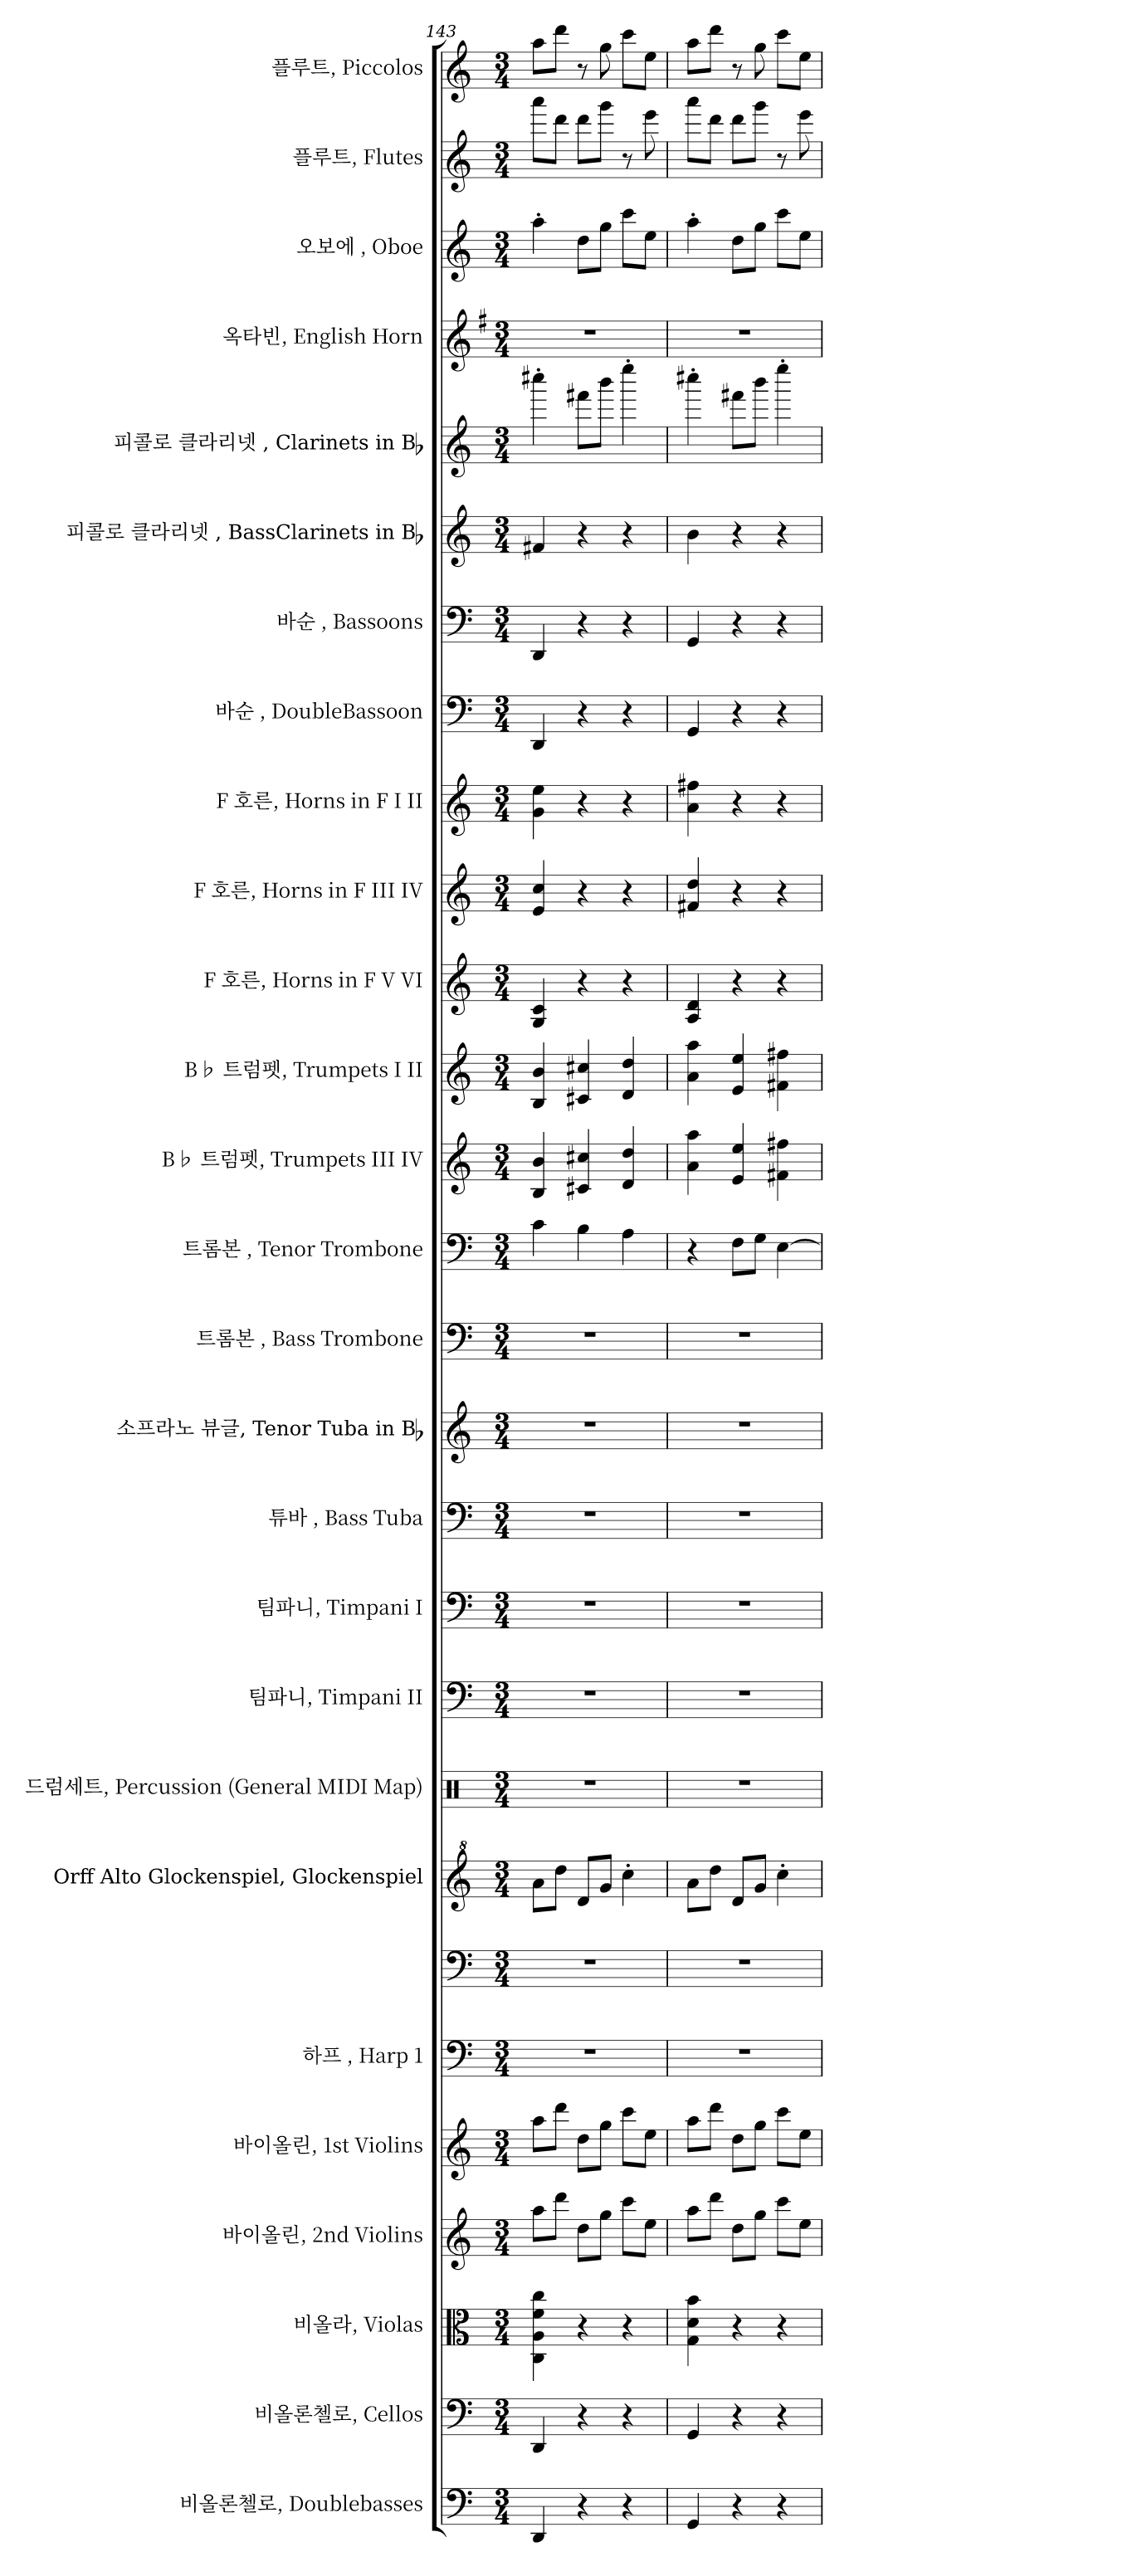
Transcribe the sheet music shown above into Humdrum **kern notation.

**kern	**kern	**kern	**kern	**kern	**kern	**kern	**kern	**kern	**kern	**kern	**kern	**kern	**kern	**kern	**kern	**kern	**kern	**kern	**kern	**kern	**kern	**kern	**kern	**kern	**kern	**kern	**kern
*part27	*part26	*part25	*part24	*part23	*part22	*part22	*part21	*part20	*part19	*part18	*part17	*part16	*part15	*part14	*part13	*part12	*part11	*part10	*part9	*part8	*part7	*part6	*part5	*part4	*part3	*part2	*part1
*staff28	*staff27	*staff26	*staff25	*staff24	*staff23	*staff22	*staff21	*staff20	*staff19	*staff18	*staff17	*staff16	*staff15	*staff14	*staff13	*staff12	*staff11	*staff10	*staff9	*staff8	*staff7	*staff6	*staff5	*staff4	*staff3	*staff2	*staff1
*I"비올론첼로, Doublebasses	*I"비올론첼로, Cellos	*I"비올라, Violas	*I"바이올린, 2nd Violins	*I"바이올린, 1st Violins	*I"하프 , Harp 1	*	*I"Orff Alto Glockenspiel, Glockenspiel	*I"드럼세트, Percussion (General MIDI Map)	*I"팀파니, Timpani II	*I"팀파니, Timpani I	*I"튜바 , Bass Tuba	*I"소프라노 뷰글, Tenor Tuba in Bb	*I"트롬본 , Bass Trombone	*I"트롬본 , Tenor Trombone	*I"B♭ 트럼펫, Trumpets III IV	*I"B♭ 트럼펫, Trumpets I II	*I"F 호른, Horns in F  V  VI	*I"F 호른, Horns in F III IV	*I"F 호른, Horns in F  I  II	*I"바순 , DoubleBassoon	*I"바순 , Bassoons	*I"피콜로 클라리넷 , BassClarinets in Bb	*I"피콜로 클라리넷 , Clarinets in Bb	*I"옥타빈, English Horn	*I"오보에 , Oboe	*I"플루트, Flutes	*I"플루트, Piccolos
*	*	*I'Vlas.	*I'Vlns.	*I'Vlns.	*I'Hrp.	*	*I'O. A. Glk.	*	*I'Timp.	*I'Timp.	*I'Tba.	*	*I'Tbn.	*I'Tbn.	*I'B♭ Tpt.	*I'B♭ Tpt.	*I'F Hn.	*I'F Hn.	*I'F Hn.	*	*I'Bsn.	*	*	*	*I'Ob.	*I'Fl.	*
*clefF4	*clefF4	*clefC3	*clefG2	*clefG2	*clefF4	*clefF4	*clefG^2	*clefX	*clefF4	*clefF4	*clefF4	*clefG2	*clefF4	*clefF4	*clefG2	*clefG2	*clefG2	*clefG2	*clefG2	*clefF4	*clefF4	*clefG2	*clefG2	*clefG2	*clefG2	*clefG2	*clefG2
*	*	*	*	*	*	*	*	*	*	*	*	*	*	*	*ITrd1c2	*ITrd1c2	*ITrd4c7	*ITrd4c7	*ITrd4c7	*	*	*ITrd-5c-8	*ITrd-5c-8	*ITrd4c7	*	*	*
*k[]	*k[]	*k[]	*k[]	*k[]	*k[]	*k[]	*k[]	*k[]	*k[]	*k[]	*k[]	*k[]	*k[]	*k[]	*k[b-e-]	*k[b-e-]	*k[b-]	*k[b-]	*k[b-]	*k[]	*k[]	*k[b-e-a-d-]	*k[b-e-a-d-]	*k[]	*k[]	*k[]	*k[]
*M3/4	*M3/4	*M3/4	*M3/4	*M3/4	*M3/4	*M3/4	*M3/4	*M3/4	*M3/4	*M3/4	*M3/4	*M3/4	*M3/4	*M3/4	*M3/4	*M3/4	*M3/4	*M3/4	*M3/4	*M3/4	*M3/4	*M3/4	*M3/4	*M3/4	*M3/4	*M3/4	*M3/4
=143	=143	=143	=143	=143	=143	=143	=143	=143	=143	=143	=143	=143	=143	=143	=143	=143	=143	=143	=143	=143	=143	=143	=143	=143	=143	=143	=143
4DD/	4DD/	4C\ 4A\ 4f\ 4cc\	8aa\L	8aa\L	2.r	2.r	8aa\L	2.r	2.r	2.r	2.r	2.r	2.r	4c\	4A/ 4a/	4A/ 4a/	4C/ 4F/	4A/ 4f/	4c\ 4a\	4DD/	4DD/	4ddn/	4aaaan'\	2.r	4aa'\	8aaa\L	8aa\L
.	.	.	8ddd\J	8ddd\J	.	.	8ddd\J	.	.	.	.	.	.	.	.	.	.	.	.	.	.	.	.	.	.	8ddd\J	8ddd\J
4r	4r	4r	8dd\L	8dd\L	.	.	8dd/L	.	.	.	.	.	.	4B\	4Bn/ 4bn/	4Bn/ 4bn/	4r	4r	4r	4r	4r	4r	8ddddn\L	.	8dd\L	8ddd\L	8r
.	.	.	8gg\J	8gg\J	.	.	8gg/J	.	.	.	.	.	.	.	.	.	.	.	.	.	.	.	8gggg\J	.	8gg\J	8ggg\J	8gg\
4r	4r	4r	8ccc\L	8ccc\L	.	.	4ccc'\	.	.	.	.	.	.	4A\	4c/ 4cc/	4c/ 4cc/	4r	4r	4r	4r	4r	4r	4ccccc'\	.	8ccc\L	8r	8ccc\L
.	.	.	8ee\J	8ee\J	.	.	.	.	.	.	.	.	.	.	.	.	.	.	.	.	.	.	.	.	8ee\J	8eee\	8ee\J
=144	=144	=144	=144	=144	=144	=144	=144	=144	=144	=144	=144	=144	=144	=144	=144	=144	=144	=144	=144	=144	=144	=144	=144	=144	=144	=144	=144
4GG/	4GG/	4G\ 4d\ 4b\	8aa\L	8aa\L	2.r	2.r	8aa\L	2.r	2.r	2.r	2.r	2.r	2.r	4r	4g\ 4gg\	4g\ 4gg\	4D/ 4G/	4Bn/ 4g/	4d\ 4bn\	4GG/	4GG/	4gg\	4aaaan'\	2.r	4aa'\	8aaa\L	8aa\L
.	.	.	8ddd\J	8ddd\J	.	.	8ddd\J	.	.	.	.	.	.	.	.	.	.	.	.	.	.	.	.	.	.	8ddd\J	8ddd\J
4r	4r	4r	8dd\L	8dd\L	.	.	8dd/L	.	.	.	.	.	.	8F\L	4d/ 4dd/	4d/ 4dd/	4r	4r	4r	4r	4r	4r	8ddddn\L	.	8dd\L	8ddd\L	8r
.	.	.	8gg\J	8gg\J	.	.	8gg/J	.	.	.	.	.	.	8G\J	.	.	.	.	.	.	.	.	8gggg\J	.	8gg\J	8ggg\J	8gg\
4r	4r	4r	8ccc\L	8ccc\L	.	.	4ccc'\	.	.	.	.	.	.	[4E\	4en\ 4een\	4en\ 4een\	4r	4r	4r	4r	4r	4r	4ccccc'\	.	8ccc\L	8r	8ccc\L
.	.	.	8ee\J	8ee\J	.	.	.	.	.	.	.	.	.	.	.	.	.	.	.	.	.	.	.	.	8ee\J	8eee\	8ee\J
=	=	=	=	=	=	=	=	=	=	=	=	=	=	=	=	=	=	=	=	=	=	=	=	=	=	=	=
*-	*-	*-	*-	*-	*-	*-	*-	*-	*-	*-	*-	*-	*-	*-	*-	*-	*-	*-	*-	*-	*-	*-	*-	*-	*-	*-	*-
